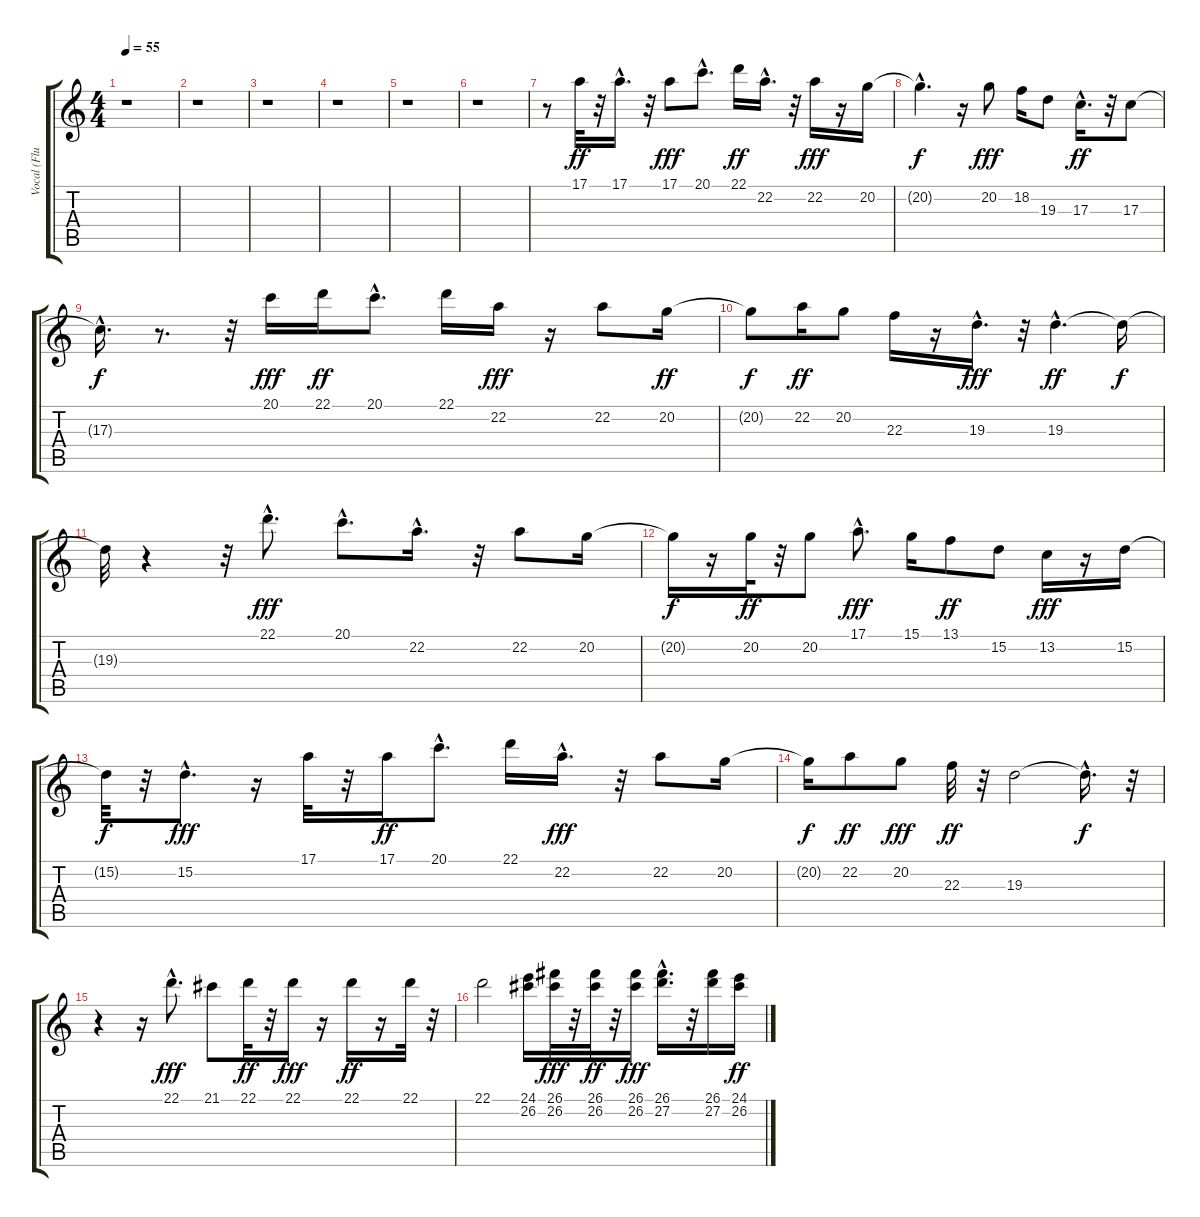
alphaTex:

\track ("Vocal (Flute)" "Vocal (Flu") {instrument flute}
\staff {score tabs}
\tuning (E4 B3 G3 D3 A2 E2) {hide}
\ts (4 4)
\tempo 55
\clef g2
\ks c
r.1{dy ff instrument flute} |
r.1 |
r.1 |
r.1 |
r.1 |
r.1 |
r.8 17.1.32 r.32 17.1{hac}.16{d} r.32 17.1.8{dy fff} 20.1{hac}.8{d} 22.1.16{dy ff} 22.2{hac}.16{d} r.32 22.2.16{dy fff} r.16 20.2.16 |
20.2{hac t}.4{d dy f} r.16 20.2.8{dy fff} 18.2.16 19.3.8 17.3{hac}.16{d dy ff} r.32 17.3.8 |
17.3{hac t}.16{d dy f} r.8{d} r.32 20.1.16{dy fff} 22.1.16{dy ff} 20.1{hac}.8{d} 22.1.16 22.2.16{dy fff} r.16 22.2.8 20.2.16{dy ff} |
20.2{t}.8{dy f} 22.2.16{dy ff} 20.2.8 22.3.16 r.16 19.3{hac}.16{d dy fff} r.32 19.3{hac}.4{d dy ff} 19.3{t}.16{dy f} |
19.3{t}.32 r.4 r.32 22.1{hac}.8{d dy fff} 20.1{hac}.8{d} 22.2{hac}.16{d} r.32 22.2.8 20.2.16 |
20.2{t}.16{dy f} r.16 20.2.32{dy ff} r.32 20.2.8 17.1{hac}.8{d dy fff} 15.1.16 13.1.8{dy ff} 15.2.8 13.2.16{dy fff} r.16 15.2.16 |
15.2{t}.32{dy f} r.32 15.2{hac}.8{d dy fff} r.16 17.1.32 r.32 17.1.16{dy ff} 20.1{hac}.8{d} 22.1.16 22.2{hac}.16{d dy fff} r.32 22.2.8 20.2.16 |
20.2{t}.16{dy f} 22.2.8{dy ff} 20.2.8{dy fff} 22.3.32{dy ff} r.32 19.3.2 19.3{hac t}.16{d dy f} r.32 |
r.4 r.16 22.1{hac}.8{d dy fff} 21.1.8 22.1.32{dy ff} r.32 22.1.16{dy fff} r.16 22.1.16{dy ff} r.16 22.1.32 r.32 |
22.1.2 (24.1 26.2).16 (26.1 26.2).32{dy fff} r.32 (26.1 26.2).32{dy ff} r.32 (26.1 26.2).16{dy fff} (26.1{hac} 27.2{hac}).16{d} r.32 (26.1 27.2).16 (24.1 26.2).16{dy ff}
